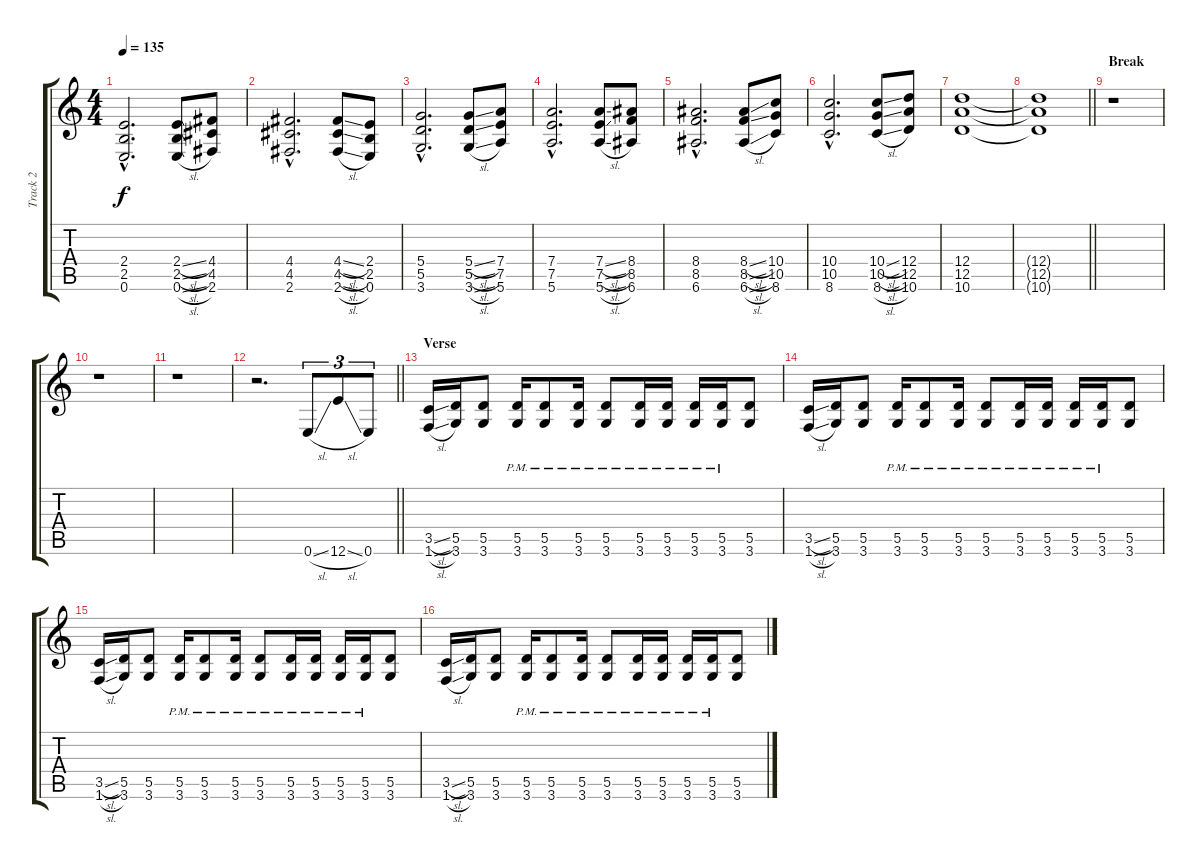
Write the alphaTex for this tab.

\track ("Track 2" "Track 2") {instrument distortionguitar}
\staff {score tabs}
\tuning (E4 B3 G3 D3 A2 E2) {hide}
\ts (4 4)
\tempo 135
\clef g2
\ks c
(2.4{hac} 2.5{hac} 0.6{hac}).2{d dy f} (2.4{sl} 2.5{sl} 0.6{sl}).8 (4.4 4.5 2.6).8 |
(4.4{hac} 4.5{hac} 2.6{hac}).2{d} (4.4{sl} 4.5{sl} 2.6{sl}).8 (2.4 2.5 0.6).8 |
(5.4{hac} 5.5{hac} 3.6{hac}).2{d} (5.4{sl} 5.5{sl} 3.6{sl}).8 (7.4 7.5 5.6).8 |
(7.4{hac} 7.5{hac} 5.6{hac}).2{d} (7.4{sl} 7.5{sl} 5.6{sl}).8 (8.4 8.5 6.6).8 |
(8.4{hac} 8.5{hac} 6.6{hac}).2{d} (8.4{sl} 8.5{sl} 6.6{sl}).8 (10.4 10.5 8.6).8 |
(10.4{hac} 10.5{hac} 8.6{hac}).2{d} (10.4{sl} 10.5{sl} 8.6{sl}).8 (12.4 12.5 10.6).8 |
(12.4 12.5 10.6).1 |
\barLineRight lightlight
(12.4{t} 12.5{t} 10.6{t}).1 |
\section ("" "Break")
r.1 |
r.1 |
r.1 |
\barLineRight lightlight
r.2{d} 0.6{sl}.8{tu (3 2)} 12.6{sl}.8{tu (3 2)} 0.6.8{tu (3 2)} |
\section ("" "Verse")
(3.5{sl} 1.6{sl}).16 (5.5 3.6).16 (5.5 3.6).8 (5.5{pm} 3.6{pm}).16 (5.5{pm} 3.6{pm}).8 (5.5{pm} 3.6{pm}).16 (5.5{pm} 3.6{pm}).8 (5.5{pm} 3.6{pm}).16 (5.5{pm} 3.6{pm}).16 (5.5{pm} 3.6{pm}).16 (5.5{pm} 3.6{pm}).16 (5.5 3.6).8 |
(3.5{sl} 1.6{sl}).16 (5.5 3.6).16 (5.5 3.6).8 (5.5{pm} 3.6{pm}).16 (5.5{pm} 3.6{pm}).8 (5.5{pm} 3.6{pm}).16 (5.5{pm} 3.6{pm}).8 (5.5{pm} 3.6{pm}).16 (5.5{pm} 3.6{pm}).16 (5.5{pm} 3.6{pm}).16 (5.5{pm} 3.6{pm}).16 (5.5 3.6).8 |
(3.5{sl} 1.6{sl}).16 (5.5 3.6).16 (5.5 3.6).8 (5.5{pm} 3.6{pm}).16 (5.5{pm} 3.6{pm}).8 (5.5{pm} 3.6{pm}).16 (5.5{pm} 3.6{pm}).8 (5.5{pm} 3.6{pm}).16 (5.5{pm} 3.6{pm}).16 (5.5{pm} 3.6{pm}).16 (5.5{pm} 3.6{pm}).16 (5.5 3.6).8 |
(3.5{sl} 1.6{sl}).16 (5.5 3.6).16 (5.5 3.6).8 (5.5{pm} 3.6{pm}).16 (5.5{pm} 3.6{pm}).8 (5.5{pm} 3.6{pm}).16 (5.5{pm} 3.6{pm}).8 (5.5{pm} 3.6{pm}).16 (5.5{pm} 3.6{pm}).16 (5.5{pm} 3.6{pm}).16 (5.5{pm} 3.6{pm}).16 (5.5 3.6).8
